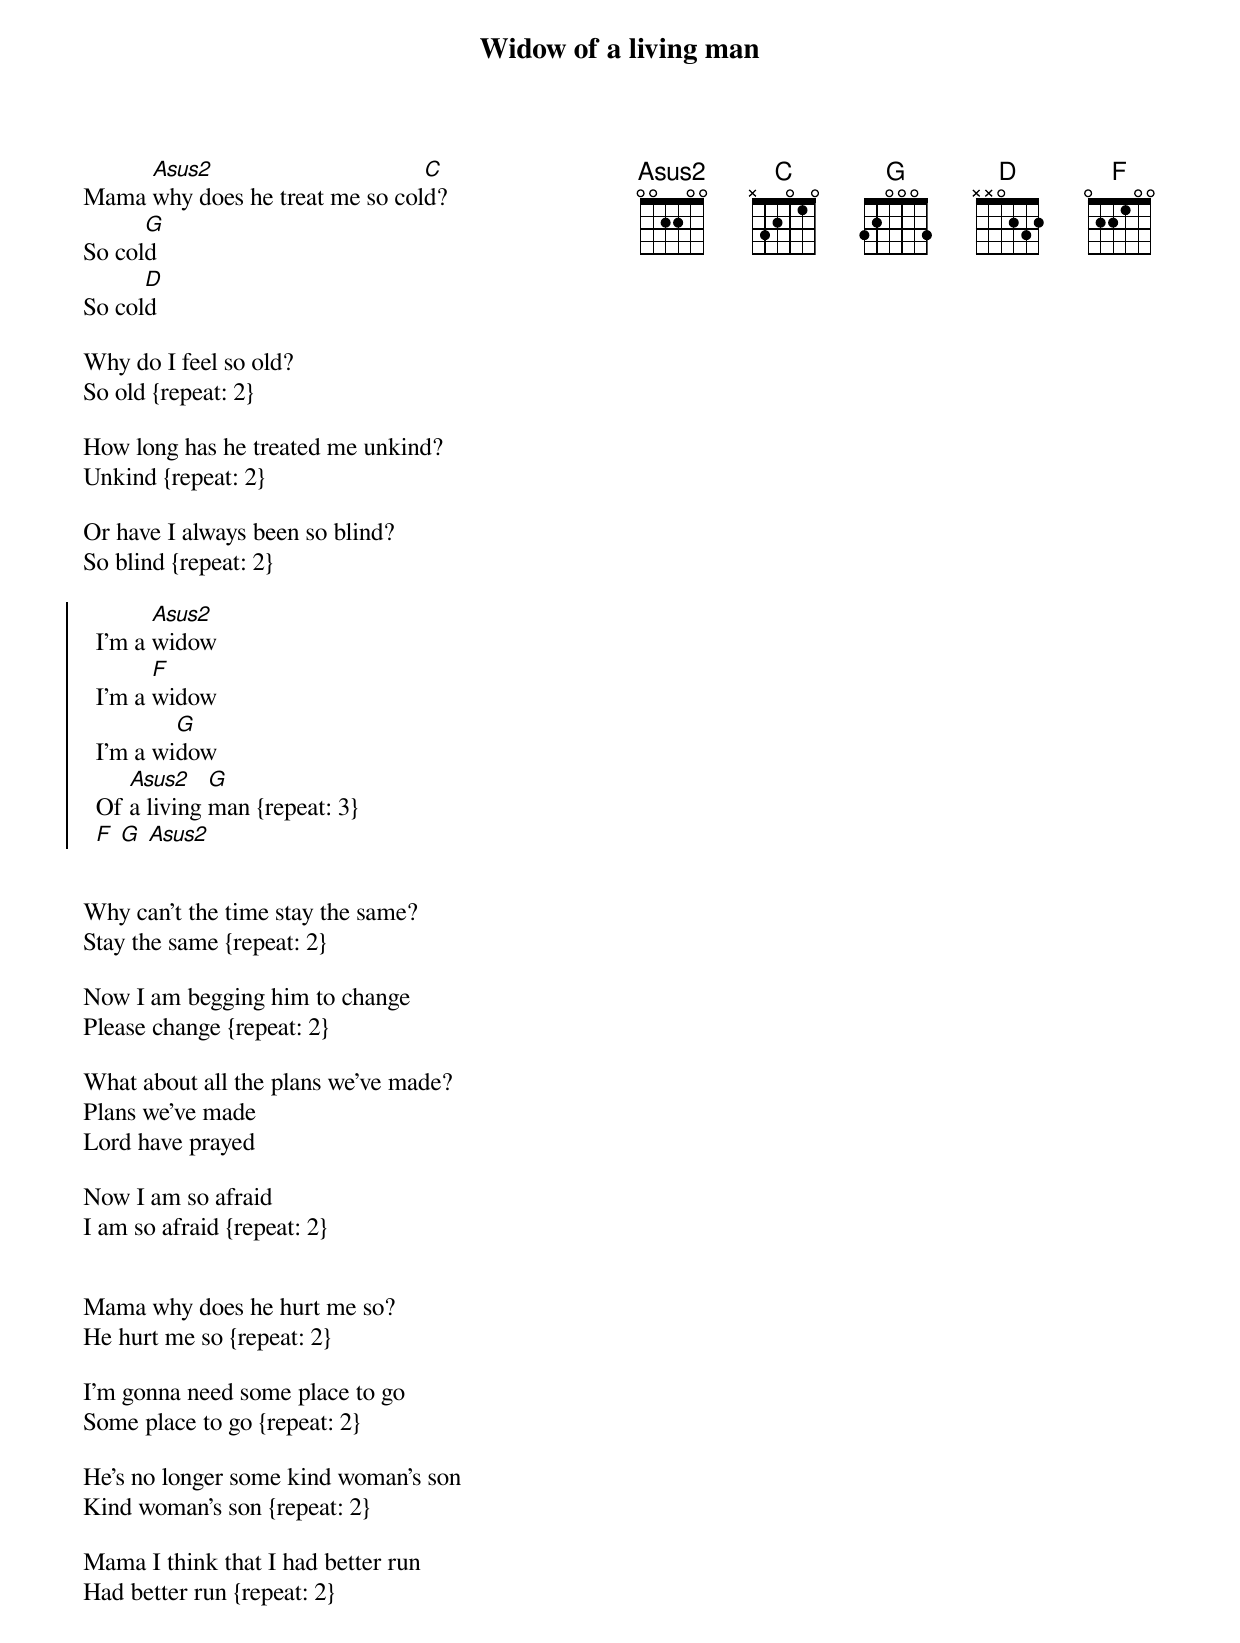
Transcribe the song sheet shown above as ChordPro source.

{title: Widow of a living man}
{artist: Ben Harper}
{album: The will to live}
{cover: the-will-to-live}
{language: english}
{columns: 2}
{define: Asus2 frets X 0 2 2 0 0 special}
{define: C frets X 3 2 0 1 0}
{define: G frets 3 2 0 0 0 3}
{define: D frets X X 0 2 3 2}
{define: F base-fret 1 frets 0 2 2 1 0 0}


Mama [Asus2]why does he treat me so col[C]d?
So col[G]d
So col[D]d

Why do I feel so old?
So old {repeat: 2}

How long has he treated me unkind?
Unkind {repeat: 2}

Or have I always been so blind?
So blind {repeat: 2}

{start_of_chorus}
  I'm a [Asus2]widow
  I'm a [F]widow
  I'm a wi[G]dow
  Of [Asus2]a living [G]man {repeat: 3}
  [F] [G] [Asus2]
{end_of_chorus}


Why can't the time stay the same?
Stay the same {repeat: 2}

Now I am begging him to change
Please change {repeat: 2}

What about all the plans we've made?
Plans we've made
Lord have prayed

Now I am so afraid
I am so afraid {repeat: 2}


Mama why does he hurt me so?
He hurt me so {repeat: 2}

I'm gonna need some place to go
Some place to go {repeat: 2}

He's no longer some kind woman's son
Kind woman's son {repeat: 2}

Mama I think that I had better run
Had better run {repeat: 2}
